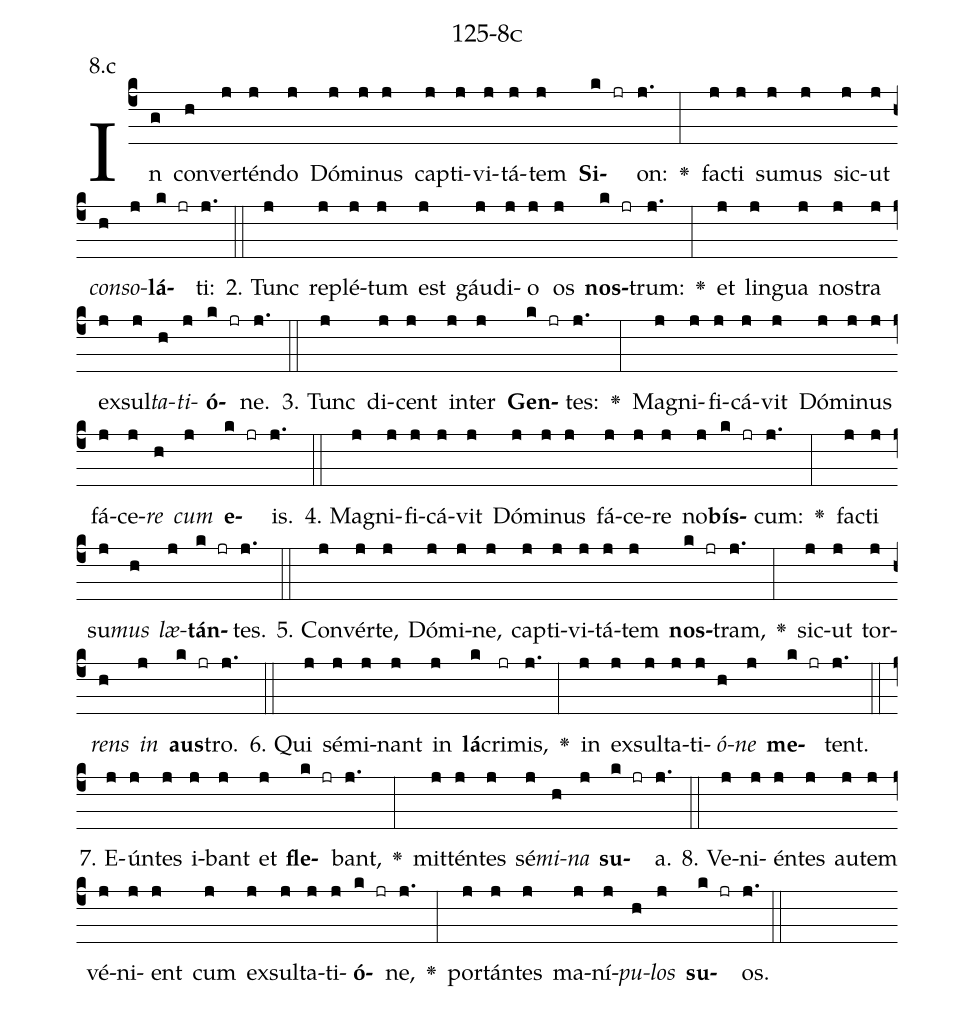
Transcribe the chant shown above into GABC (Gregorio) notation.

name: 125-8c;
annotation: 8.c;
%%
(c4)In(g) con(h)ver(j)tén(j)do(j) Dó(j)mi(j)nus(j) cap(j)ti(j)vi(j)tá(j)tem(j) <b>Si</b>(k jr)on:(j.) <v>\greheightstar</v>(:) fac(j)ti(j) su(j)mus(j) sic(j)ut(j) <i>con</i>(h)<i>so</i>(j)<b>lá</b>(k jr)ti:(j.) (::)
2. Tunc(j) re(j)plé(j)tum(j) est(j) gáu(j)di(j)o(j) os(j) <b>nos</b>(k jr)trum:(j.) <v>\greheightstar</v>(:) et(j) lin(j)gua(j) nos(j)tra(j) ex(j)sul(j)<i>ta</i>(h)<i>ti</i>(j)<b>ó</b>(k jr)ne.(j.) (::)
3. Tunc(j) di(j)cent(j) in(j)ter(j) <b>Gen</b>(k jr)tes:(j.) <v>\greheightstar</v>(:) Ma(j)gni(j)fi(j)cá(j)vit(j) Dó(j)mi(j)nus(j) fá(j)ce(j)<i>re</i>(h) <i>cum</i>(j) <b>e</b>(k jr)is.(j.) (::)
4. Ma(j)gni(j)fi(j)cá(j)vit(j) Dó(j)mi(j)nus(j) fá(j)ce(j)re(j) no(j)<b>bís</b>(k jr)cum:(j.) <v>\greheightstar</v>(:) fac(j)ti(j) su(j)<i>mus</i>(h) <i>læ</i>(j)<b>tán</b>(k jr)tes.(j.) (::)
5. Con(j)vér(j)te,(j) Dó(j)mi(j)ne,(j) cap(j)ti(j)vi(j)tá(j)tem(j) <b>nos</b>(k jr)tram,(j.) <v>\greheightstar</v>(:) sic(j)ut(j) tor(j)<i>rens</i>(h) <i>in</i>(j) <b>aus</b>(k jr)tro.(j.) (::)
6. Qui(j) sé(j)mi(j)nant(j) in(j) <b>lá</b>(k)cri(jr)mis,(j.) <v>\greheightstar</v>(:) in(j) ex(j)sul(j)ta(j)ti(j)<i>ó</i>(h)<i>ne</i>(j) <b>me</b>(k jr)tent.(j.) (::)
7. E(j)ún(j)tes(j) i(j)bant(j) et(j) <b>fle</b>(k jr)bant,(j.) <v>\greheightstar</v>(:) mit(j)tén(j)tes(j) sé(j)<i>mi</i>(h)<i>na</i>(j) <b>su</b>(k jr)a.(j.) (::)
8. Ve(j)ni(j)én(j)tes(j) au(j)tem(j) vé(j)ni(j)ent(j) cum(j) ex(j)sul(j)ta(j)ti(j)<b>ó</b>(k jr)ne,(j.) <v>\greheightstar</v>(:) por(j)tán(j)tes(j) ma(j)ní(j)<i>pu</i>(h)<i>los</i>(j) <b>su</b>(k jr)os.(j.) (::)
